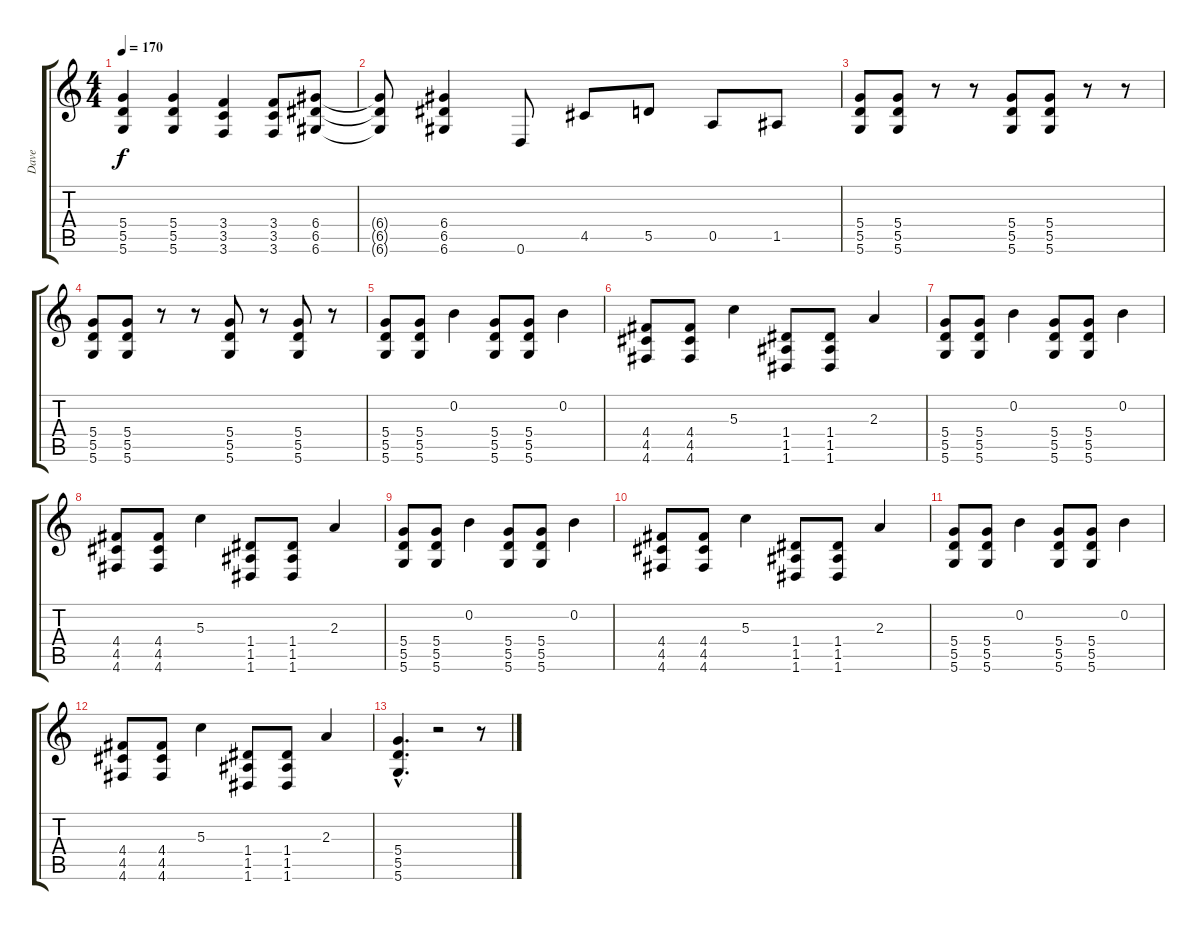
\track ("Dave" "Dave") {instrument distortionguitar}
\staff {score tabs}
\tuning (E4 B3 G3 D3 A2 D2) {hide}
\ts (4 4)
\tempo 170
\clef g2
\ks c
(5.4 5.5 5.6).4{dy f} (5.4 5.5 5.6).4 (3.4 3.5 3.6).4 (3.4 3.5 3.6).8 (6.4 6.5 6.6).8 |
(6.4{t} 6.5{t} 6.6{t}).8 (6.4 6.5 6.6).4 0.6.8 4.5.8 5.5.8 0.5.8 1.5.8 |
(5.4 5.5 5.6).8{instrument distortionguitar} (5.4 5.5 5.6).8 r.8 r.8 (5.4 5.5 5.6).8 (5.4 5.5 5.6).8 r.8 r.8 |
(5.4 5.5 5.6).8 (5.4 5.5 5.6).8 r.8 r.8 (5.4 5.5 5.6).8 r.8 (5.4 5.5 5.6).8 r.8 |
(5.4 5.5 5.6).8 (5.4 5.5 5.6).8 0.2.4 (5.4 5.5 5.6).8 (5.4 5.5 5.6).8 0.2.4 |
(4.4 4.5 4.6).8 (4.4 4.5 4.6).8 5.3.4 (1.4 1.5 1.6).8 (1.4 1.5 1.6).8 2.3.4 |
(5.4 5.5 5.6).8 (5.4 5.5 5.6).8 0.2.4 (5.4 5.5 5.6).8 (5.4 5.5 5.6).8 0.2.4 |
(4.4 4.5 4.6).8 (4.4 4.5 4.6).8 5.3.4 (1.4 1.5 1.6).8 (1.4 1.5 1.6).8 2.3.4 |
(5.4 5.5 5.6).8 (5.4 5.5 5.6).8 0.2.4 (5.4 5.5 5.6).8 (5.4 5.5 5.6).8 0.2.4 |
(4.4 4.5 4.6).8 (4.4 4.5 4.6).8 5.3.4 (1.4 1.5 1.6).8 (1.4 1.5 1.6).8 2.3.4 |
(5.4 5.5 5.6).8 (5.4 5.5 5.6).8 0.2.4 (5.4 5.5 5.6).8 (5.4 5.5 5.6).8 0.2.4 |
(4.4 4.5 4.6).8 (4.4 4.5 4.6).8 5.3.4 (1.4 1.5 1.6).8 (1.4 1.5 1.6).8 2.3.4 |
(5.4{hac} 5.5{hac} 5.6{hac}).4{d} r.2 r.8
